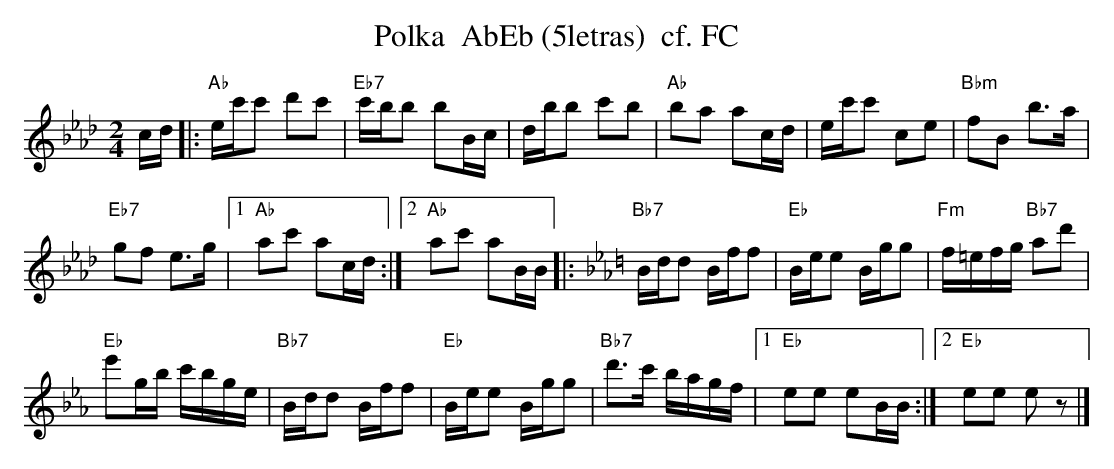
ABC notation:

X:1
T:Polka  AbEb (5letras)  cf. FC
M:2/4
L:1/16
K:Abmaj%%MIDI gchordon
cd |: "Ab"ec'c'2 d'2c'2 | "Eb7"c'bb2 b2Bc | dbb2 c'2b2 | "Ab"b2a2 a2cd | ec'c'2 c2e2 | "Bbm"f2B2 b3a |
"Eb7"g2f2 e3g |1 "Ab"a2c'2 a2cd :|2 "Ab"a2c'2 a2BB |: [K:Ebmaj] "Bb7"Bdd2 Bff2 | "Eb"Bee2 Bgg2 | "Fm"f=efg "Bb7"a2d'2 |
"Eb"e'2gb c'bge | "Bb7"Bdd2 Bff2 | "Eb"Bee2 Bgg2 | "Bb7"d'3c' bagf |1 "Eb"e2e2 e2BB :|2 "Eb"e2e2 e2z2 |]
